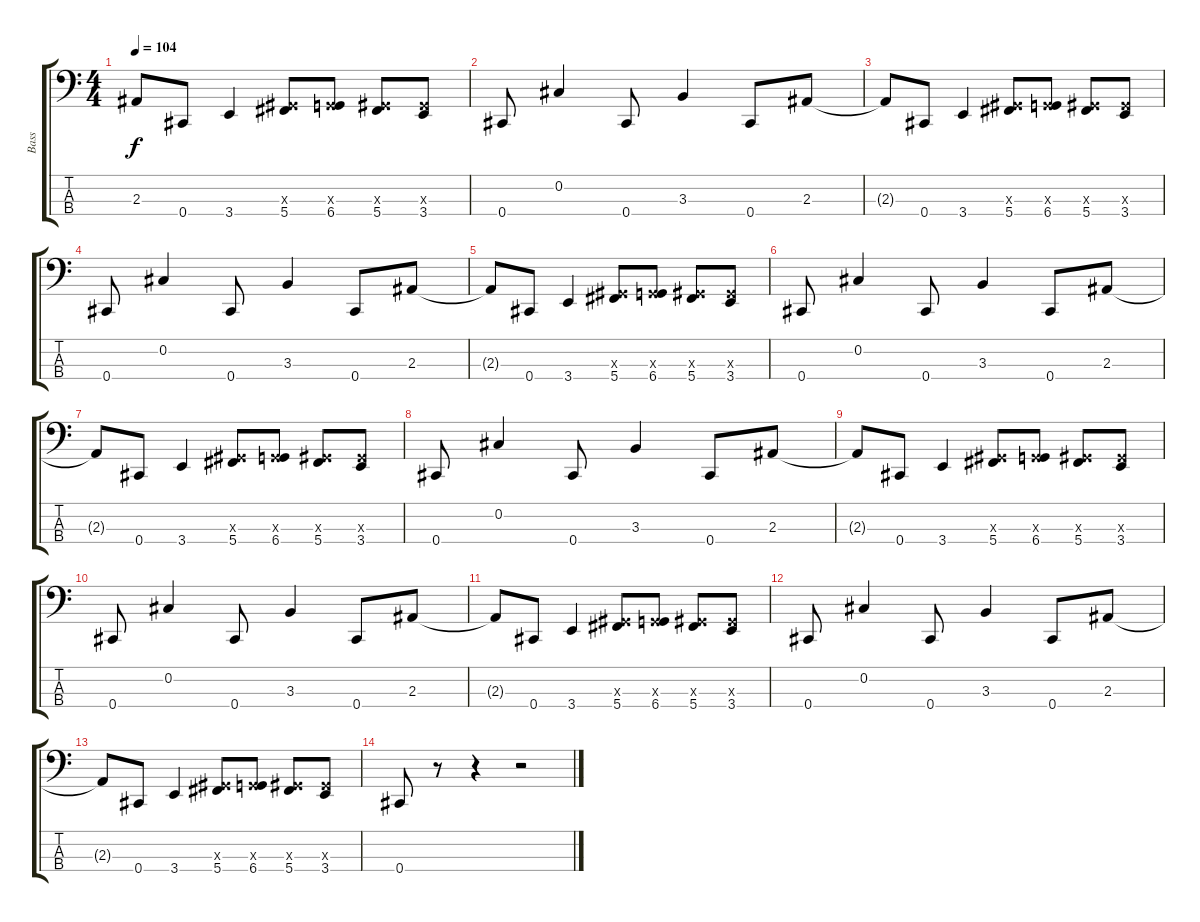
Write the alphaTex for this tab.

\track ("Bass" "Bass") {instrument electricbassfinger}
\staff {score tabs}
\tuning (Gb2 Db2 Ab1 Db1) {hide}
\ts (4 4)
\tempo 104
\clef f4
\ks c
2.3{t}.8{dy f} 0.4.8 3.4.4 (0.3{x} 5.4).8 (0.3{x} 6.4).8 (0.3{x} 5.4).8 (0.3{x} 3.4).8 |
0.4.8 0.2.4 0.4.8 3.3.4 0.4.8 2.3.8 |
2.3{t}.8 0.4.8 3.4.4 (0.3{x} 5.4).8 (0.3{x} 6.4).8 (0.3{x} 5.4).8 (0.3{x} 3.4).8 |
0.4.8 0.2.4 0.4.8 3.3.4 0.4.8 2.3.8 |
2.3{t}.8 0.4.8 3.4.4 (0.3{x} 5.4).8 (0.3{x} 6.4).8 (0.3{x} 5.4).8 (0.3{x} 3.4).8 |
0.4.8 0.2.4 0.4.8 3.3.4 0.4.8 2.3.8 |
2.3{t}.8 0.4.8 3.4.4 (0.3{x} 5.4).8 (0.3{x} 6.4).8 (0.3{x} 5.4).8 (0.3{x} 3.4).8 |
0.4.8 0.2.4 0.4.8 3.3.4 0.4.8 2.3.8 |
2.3{t}.8 0.4.8 3.4.4 (0.3{x} 5.4).8 (0.3{x} 6.4).8 (0.3{x} 5.4).8 (0.3{x} 3.4).8 |
0.4.8 0.2.4 0.4.8 3.3.4 0.4.8 2.3.8 |
2.3{t}.8 0.4.8 3.4.4 (0.3{x} 5.4).8 (0.3{x} 6.4).8 (0.3{x} 5.4).8 (0.3{x} 3.4).8 |
0.4.8 0.2.4 0.4.8 3.3.4 0.4.8 2.3.8 |
2.3{t}.8 0.4.8 3.4.4 (0.3{x} 5.4).8 (0.3{x} 6.4).8 (0.3{x} 5.4).8 (0.3{x} 3.4).8 |
0.4.8 r.8 r.4 r.2
